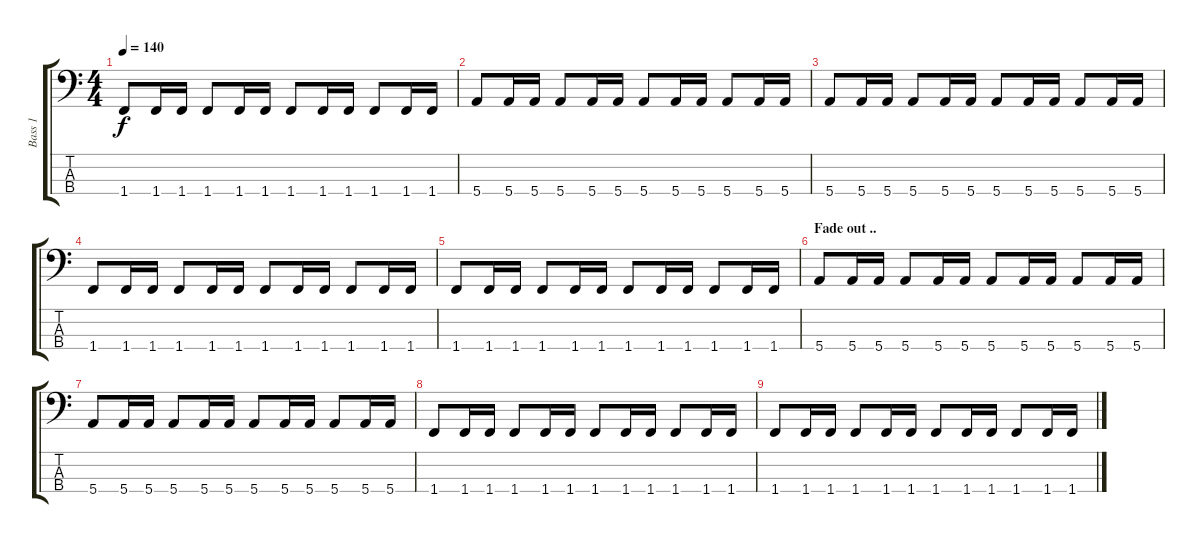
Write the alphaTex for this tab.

\track ("Bass 1" "Bass 1") {instrument electricbassfinger}
\staff {score tabs}
\tuning (G2 D2 A1 E1) {hide}
\ts (4 4)
\tempo 140
\clef f4
\ks c
1.4.8{dy f} 1.4.16 1.4.16 1.4.8 1.4.16 1.4.16 1.4.8 1.4.16 1.4.16 1.4.8 1.4.16 1.4.16 |
5.4.8 5.4.16 5.4.16 5.4.8 5.4.16 5.4.16 5.4.8 5.4.16 5.4.16 5.4.8 5.4.16 5.4.16 |
5.4.8 5.4.16 5.4.16 5.4.8 5.4.16 5.4.16 5.4.8 5.4.16 5.4.16 5.4.8 5.4.16 5.4.16 |
1.4.8 1.4.16 1.4.16 1.4.8 1.4.16 1.4.16 1.4.8 1.4.16 1.4.16 1.4.8 1.4.16 1.4.16 |
1.4.8 1.4.16 1.4.16 1.4.8 1.4.16 1.4.16 1.4.8 1.4.16 1.4.16 1.4.8 1.4.16 1.4.16 |
\section ("" "Fade out ..")
5.4.8{volume 8} 5.4.16 5.4.16 5.4.8 5.4.16 5.4.16 5.4.8 5.4.16 5.4.16 5.4.8 5.4.16 5.4.16 |
5.4.8 5.4.16 5.4.16 5.4.8 5.4.16 5.4.16 5.4.8 5.4.16 5.4.16 5.4.8 5.4.16 5.4.16 |
1.4.8{volume 0} 1.4.16 1.4.16 1.4.8 1.4.16 1.4.16 1.4.8 1.4.16 1.4.16 1.4.8 1.4.16 1.4.16 |
1.4.8 1.4.16 1.4.16 1.4.8 1.4.16 1.4.16 1.4.8 1.4.16 1.4.16 1.4.8 1.4.16 1.4.16
